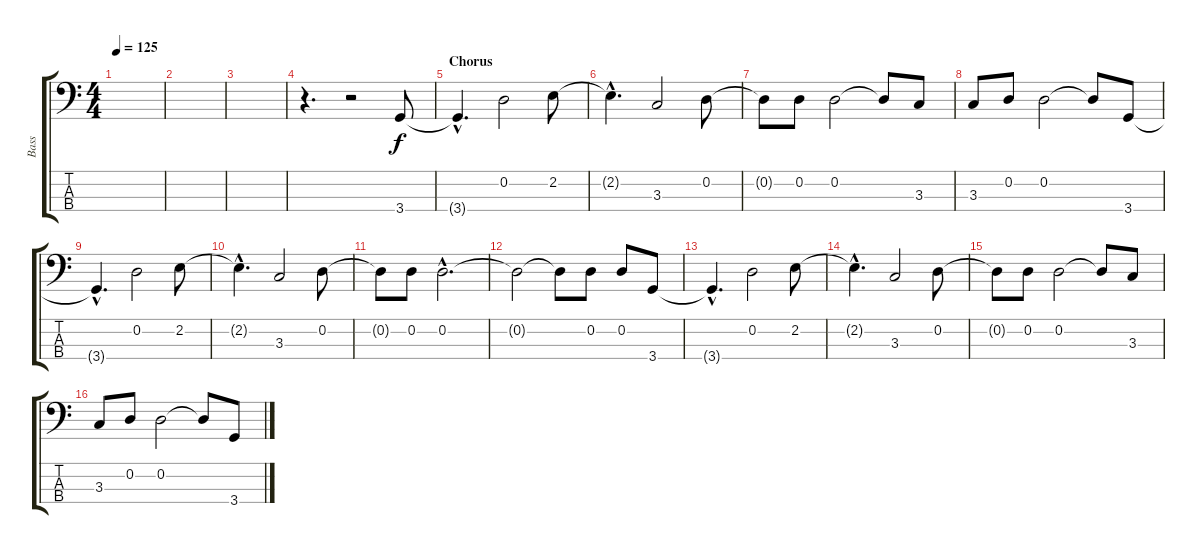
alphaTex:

\track ("Bass" "Bass") {instrument electricbassfinger}
\staff {score tabs}
\tuning (G2 D2 A1 E1) {hide}
\ts (4 4)
\tempo 125
\clef f4
\ks c
|
|
|
r.4{d} r.2 3.4.8 |
\section ("" "Chorus")
3.4{hac t}.4{d} 0.2.2 2.2.8 |
2.2{hac t}.4{d} 3.3.2 0.2.8 |
0.2{t}.8 0.2.8 0.2.2 0.2{t}.8 3.3.8 |
3.3.8 0.2.8 0.2.2 0.2{t}.8 3.4.8 |
3.4{hac t}.4{d} 0.2.2 2.2.8 |
2.2{hac t}.4{d} 3.3.2 0.2.8 |
0.2{t}.8 0.2.8 0.2{hac}.2{d} |
0.2{t}.2 0.2{t}.8 0.2.8 0.2.8 3.4.8 |
3.4{hac t}.4{d} 0.2.2 2.2.8 |
2.2{hac t}.4{d} 3.3.2 0.2.8 |
0.2{t}.8 0.2.8 0.2.2 0.2{t}.8 3.3.8 |
3.3.8 0.2.8 0.2.2 0.2{t}.8 3.4.8
